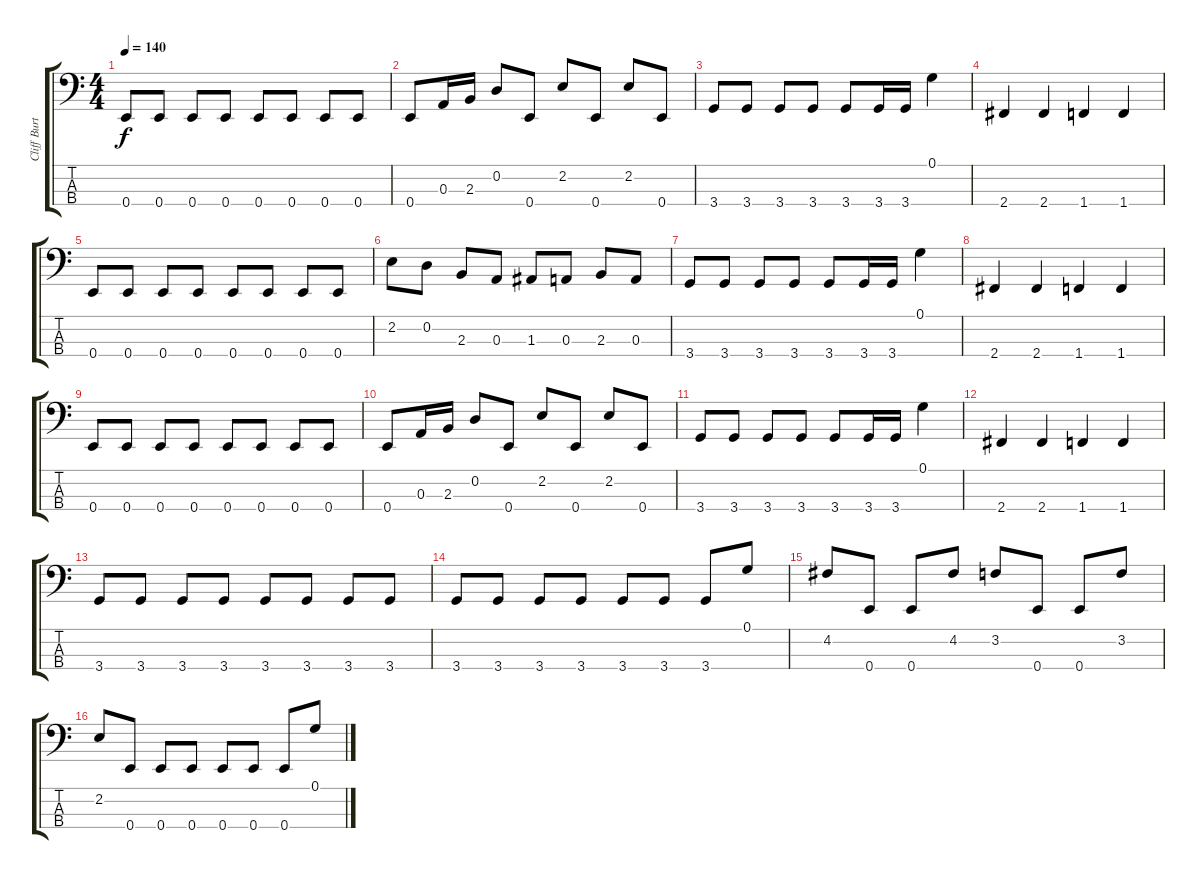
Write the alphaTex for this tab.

\track ("Cliff Burton" "Cliff Burt") {instrument electricbassfinger}
\staff {score tabs}
\tuning (G2 D2 A1 E1) {hide}
\ts (4 4)
\tempo 140
\clef f4
\ks c
0.4.8{dy f} 0.4.8 0.4.8 0.4.8 0.4.8 0.4.8 0.4.8 0.4.8 |
0.4.8 0.3.16 2.3.16 0.2.8 0.4.8 2.2.8 0.4.8 2.2.8 0.4.8 |
3.4.8 3.4.8 3.4.8 3.4.8 3.4.8 3.4.16 3.4.16 0.1.4 |
2.4.4 2.4.4 1.4.4 1.4.4 |
0.4.8 0.4.8 0.4.8 0.4.8 0.4.8 0.4.8 0.4.8 0.4.8 |
2.2.8 0.2.8 2.3.8 0.3.8 1.3.8 0.3.8 2.3.8 0.3.8 |
3.4.8 3.4.8 3.4.8 3.4.8 3.4.8 3.4.16 3.4.16 0.1.4 |
2.4.4 2.4.4 1.4.4 1.4.4 |
0.4.8 0.4.8 0.4.8 0.4.8 0.4.8 0.4.8 0.4.8 0.4.8 |
0.4.8 0.3.16 2.3.16 0.2.8 0.4.8 2.2.8 0.4.8 2.2.8 0.4.8 |
3.4.8 3.4.8 3.4.8 3.4.8 3.4.8 3.4.16 3.4.16 0.1.4 |
2.4.4 2.4.4 1.4.4 1.4.4 |
3.4.8 3.4.8 3.4.8 3.4.8 3.4.8 3.4.8 3.4.8 3.4.8 |
3.4.8 3.4.8 3.4.8 3.4.8 3.4.8 3.4.8 3.4.8 0.1.8 |
4.2.8 0.4.8 0.4.8 4.2.8 3.2.8 0.4.8 0.4.8 3.2.8 |
2.2.8 0.4.8 0.4.8 0.4.8 0.4.8 0.4.8 0.4.8 0.1.8
